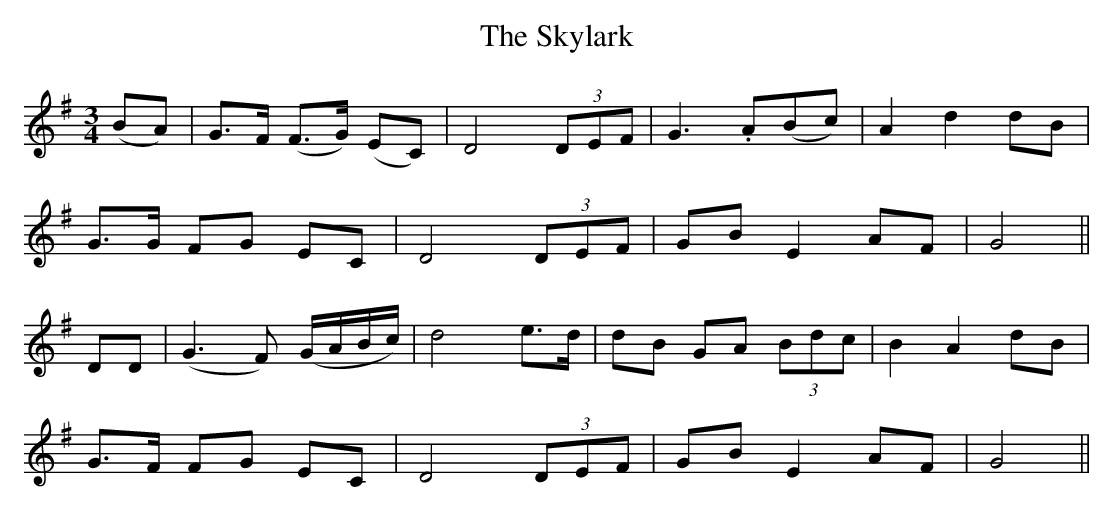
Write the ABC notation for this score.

X:1
T: The Skylark
M: 3/4
L: 1/8
K: G
(BA)|G>F (F>G) (EC)|D4 (3DEF|G3 .A(Bc)|A2 d2 dB|
G>G FG EC|D4 (3DEF|GB E2 AF|G4||
DD|(G3 F) (G/A/B/c/)|d4 e>d|dB GA (3Bdc|B2 A2 dB|
G>F FG EC|D4 (3DEF|GB E2 AF|G4||
